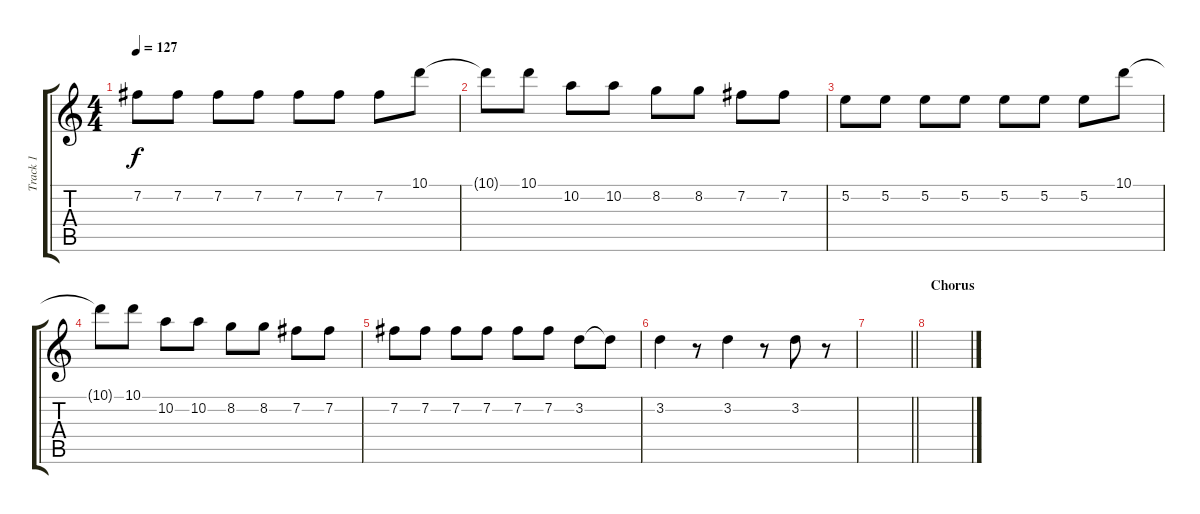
\track ("Track 1" "Track 1") {instrument acousticguitarsteel}
\staff {score tabs}
\tuning (E4 B3 G3 D3 A2 E2) {hide}
\ts (4 4)
\tempo 127
\clef g2
\ks c
7.2.8{dy f} 7.2.8 7.2.8 7.2.8 7.2.8 7.2.8 7.2.8 10.1.8 |
10.1{t}.8 10.1.8 10.2.8 10.2.8 8.2.8 8.2.8 7.2.8 7.2.8 |
5.2.8 5.2.8 5.2.8 5.2.8 5.2.8 5.2.8 5.2.8 10.1.8 |
10.1{t}.8 10.1.8 10.2.8 10.2.8 8.2.8 8.2.8 7.2.8 7.2.8 |
7.2.8 7.2.8 7.2.8 7.2.8 7.2.8 7.2.8 3.2.8 3.2{t}.8 |
3.2.4 r.8 3.2.4 r.8 3.2.8 r.8 |
\barLineRight lightlight
|
\section ("" "Chorus")
